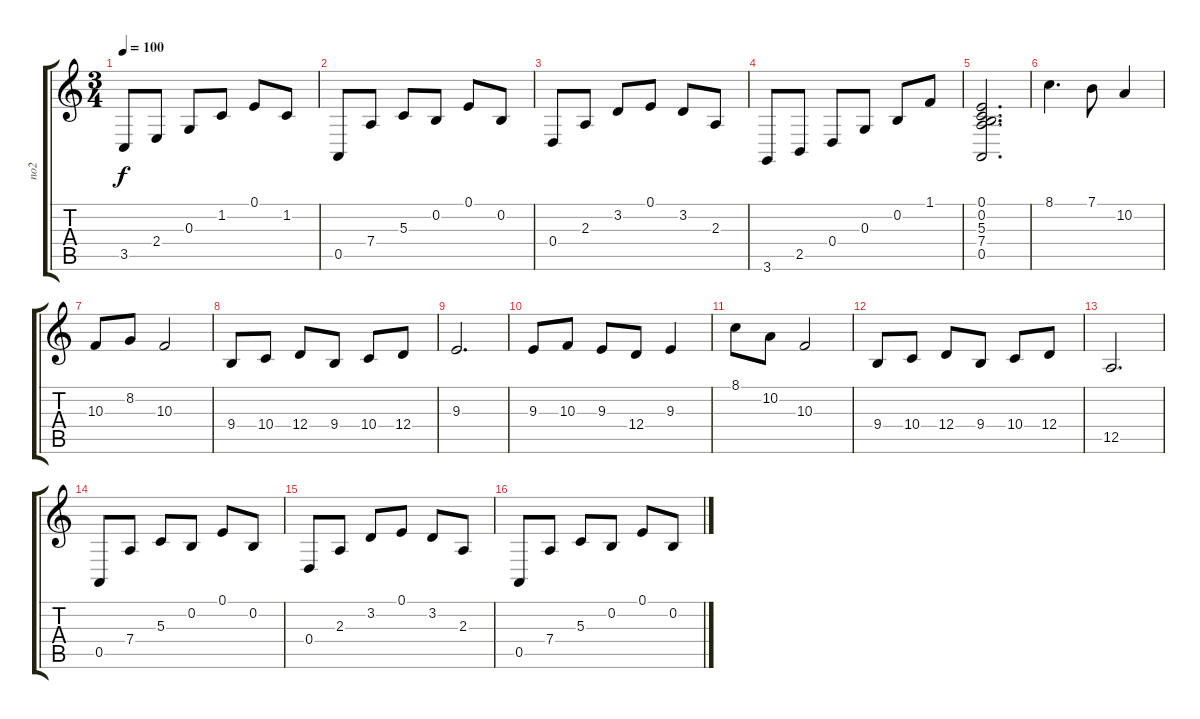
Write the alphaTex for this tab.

\track ("no2" "no2") {instrument churchorgan}
\staff {score tabs}
\tuning (E4 B3 G3 D3 A2 E2) {hide}
\ts (3 4)
\tempo 100
\clef g2
\ks c
3.5.8{dy f} 2.4.8 0.3.8 1.2.8 0.1.8 1.2.8 |
0.5.8 7.4.8 5.3.8 0.2.8 0.1.8 0.2.8 |
0.4.8 2.3.8 3.2.8 0.1.8 3.2.8 2.3.8 |
3.6.8 2.5.8 0.4.8 0.3.8 0.2.8 1.1.8 |
(0.1 0.2 5.3 7.4 0.5).2{d} |
8.1.4{d volume 16} 7.1.8 10.2.4 |
10.3.8 8.2.8 10.3.2 |
9.4.8 10.4.8 12.4.8 9.4.8 10.4.8 12.4.8 |
9.3.2{d} |
9.3.8 10.3.8 9.3.8 12.4.8 9.3.4 |
8.1.8 10.2.8 10.3.2 |
9.4.8 10.4.8 12.4.8 9.4.8 10.4.8 12.4.8 |
12.5.2{d} |
0.5.8{volume 8} 7.4.8 5.3.8 0.2.8 0.1.8 0.2.8 |
0.4.8 2.3.8 3.2.8 0.1.8 3.2.8 2.3.8 |
0.5.8{volume 8} 7.4.8 5.3.8 0.2.8 0.1.8 0.2.8
